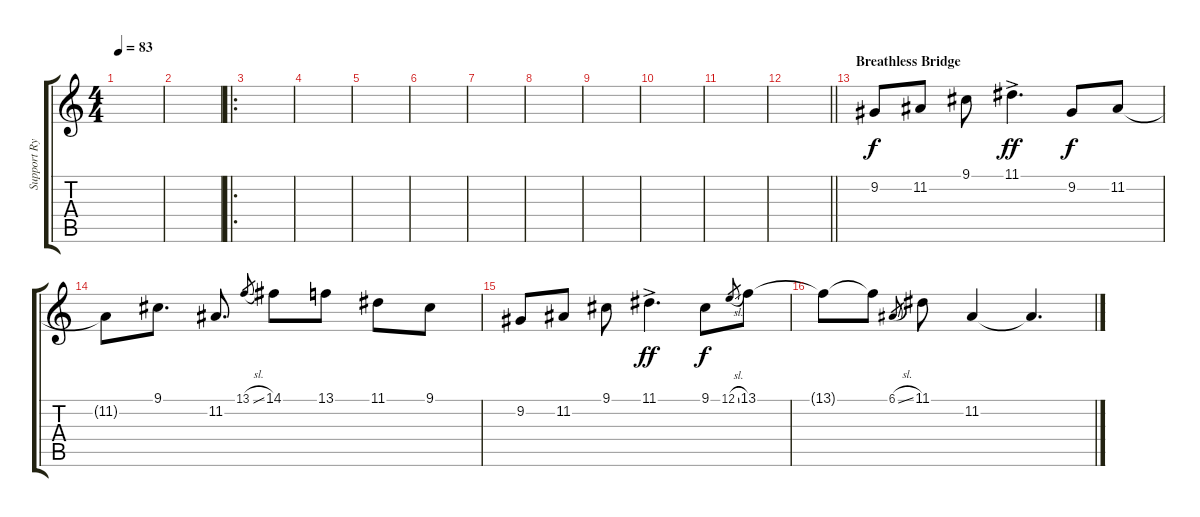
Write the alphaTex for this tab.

\track ("Support Rythm" "Support Ry") {instrument pad2warm}
\staff {score tabs}
\tuning (E4 B3 G3 D3 A2 E2) {hide}
\ts (4 4)
\tempo 83
\clef g2
\ks c
|
|
\ro
|
|
|
|
|
|
|
|
|
\barLineRight lightlight
|
\section ("" "Breathless Bridge")
9.2.8 11.2.8 9.1.8 11.1{ac}.4{d dy ff} 9.2.8{dy f} 11.2.8 |
11.2{t}.8 9.1.8{d} 11.2.8{d} 13.1{sl}.8{gr} 14.1.8 13.1.8 11.1.8 9.1.8 |
9.2.8 11.2.8 9.1.8 11.1{ac}.4{d dy ff} 9.1.8{dy f} 12.1{sl}.8{gr} 13.1.8 |
13.1{t}.8 13.1{t}.8 6.1{sl}.8{gr} 11.1.8 11.2.4 11.2{t}.4{d}
